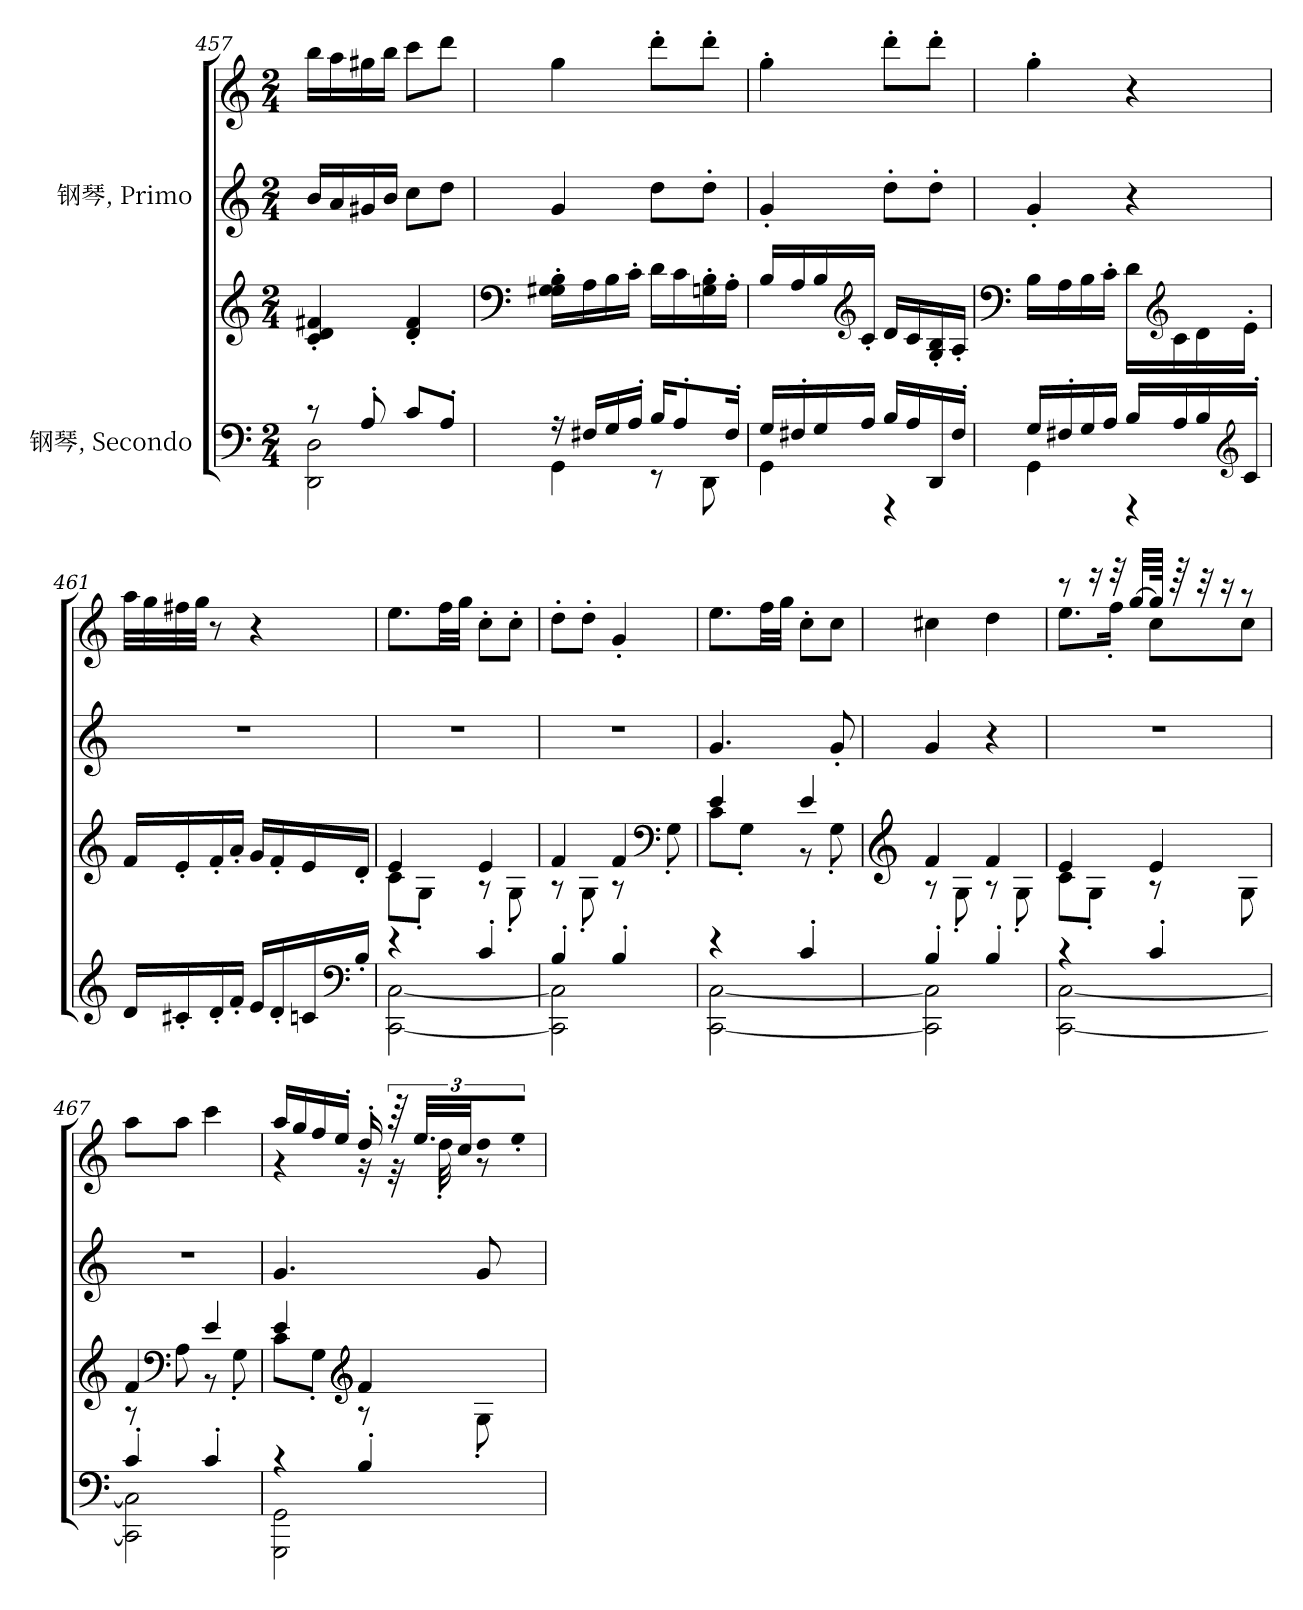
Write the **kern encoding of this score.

**kern	**kern	**kern	**kern
*part2	*part2	*part1	*part1
*staff4	*staff3	*staff2	*staff1
*I"钢琴, Secondo	*	*I"钢琴, Primo	*
*clefF4	*clefG2	*clefG2	*clefG2
*k[]	*k[]	*k[]	*k[]
*M2/4	*M2/4	*M2/4	*M2/4
=457	=457	=457	=457
*^	*	*	*
8r	2DD\ 2D\	4c/' 4d/' 4f#X/'	16b/LL	16bb\LL
.	.	.	16a/	16aa\
8A'/	.	.	16g#X/	16gg#X\
.	.	.	16b/JJ	16bb\JJ
8c/L	.	4d/' 4f#/'	8cc\L	8ccc\L
8A'/J	.	.	8dd\J	8ddd\J
=458	=458	=458	=458	=458
*	*	*clefF4	*	*
16r	4GG\	16G\' 16G#X\' 16B\'LL	4g/	4gg\
16F#X/LL	.	16A\	.	.
16G/	.	16B\	.	.
16A'/JJ	.	16c'\JJ	.	.
16B/KL	8r	16d\LL	8dd\L	8ddd'\L
8A'/	.	16c\	.	.
.	8DD\	16Gn\' 16B\'	8dd'\J	8ddd'\J
16F#'/Jk	.	16A'\JJ	.	.
=459	=459	=459	=459	=459
16G/LL	4GG\	16B/LL	4g'/	4gg'\
16F#X'/	.	16A/	.	.
16G/	.	16B/	.	.
*	*	*clefG2	*	*
16A/JJ	.	16c'/JJ	.	.
16B/LL	4r	16d/LL	8dd'\L	8ddd'\L
16A/	.	16c/	.	.
16DD/	.	16G/' 16B/'	8dd'\J	8ddd'\J
16F#'/JJ	.	16A'/JJ	.	.
!!LO:LB:g=z
=460	=460	=460	=460	=460
*	*	*clefF4	*	*
16G/LL	4GG\	16B\LL	4g'/	4gg'\
16F#X'/	.	16A\	.	.
16G/	.	16B\	.	.
16A/JJ	.	16c'\JJ	.	.
16B/LL	4r	16d\LL	4r	4r
*	*	*clefG2	*	*
16A/	.	16c\	.	.
16B/	.	16d\	.	.
*clefG2	*	*	*	*
16c'/JJ	.	16e'\JJ	.	.
*v	*v	*	*	*
=461	=461	=461	=461
16d/LL	16f/LL	2r	32aa\LLL
.	.	.	32gg\
16c#X'/	16e'/	.	32ff#X\
.	.	.	32gg\JJJ
16d'/	16f'/	.	8r
16f'/JJ	16a'/JJ	.	.
16e/LL	16g/LL	.	4r
16d'/	16f'/	.	.
16cn/	16e/	.	.
*clefF4	*	*	*
16B'/JJ	16d'/JJ	.	.
=462	=462	=462	=462
*^	*^	*	*
4r	[2CC\ [2C\	4e/	8c\L	2r	8.ee\L
.	.	.	8G'\J	.	.
.	.	.	.	.	32ff\LL
.	.	.	.	.	32gg\JJJ
4c'/	.	4e/	8r	.	8cc'\L
.	.	.	8G'\	.	8cc'\J
=463	=463	=463	=463	=463	=463
4B'/	2CC\] 2C\]	4f/	8r	2r	8dd'\L
.	.	.	8G'\	.	8dd'\J
4B'/	.	4f/	8r	.	4g'/
*	*	*clefF4	*	*	*
.	.	.	8G'\	.	.
!!LO:LB:g=z
=464	=464	=464	=464	=464	=464
4r	[2CC\ [2C\	4e/	8c\L	4.g/	8.ee\L
.	.	.	8G'\J	.	.
.	.	.	.	.	32ff\LL
.	.	.	.	.	32gg\JJJ
4c'/	.	4e/	8r	.	8cc'\L
.	.	.	8G'\	8g'/	8cc\J
=465	=465	=465	=465	=465	=465
*	*	*clefG2	*	*	*
4B'/	2CC\] 2C\]	4f/	8r	4g/	4cc#X\
.	.	.	8G'\	.	.
4B'/	.	4f/	8r	4r	4dd\
.	.	.	8G'\	.	.
=466	=466	=466	=466	=466	=466
*	*	*	*	*	*^
4r	[2CC\ [2C\	4e/	8c\L	2r	8r	8.ee\L
.	.	.	8G'\J	.	16r	.
.	.	.	.	.	32r	16ff'\Jk
.	.	.	.	.	[32gg/LLL	.
4c'/	.	4e/	8r	.	64gg/JJJk]	8cc\L
.	.	.	.	.	64r	.
.	.	.	.	.	32r	.
.	.	.	.	.	16r	.
.	.	.	8G\	.	8r	8cc\J
*	*	*	*	*	*v	*v
=467	=467	=467	=467	=467	=467
4c'/	2CC\] 2C\]	4f/	8r	2r	8aa\L
*	*	*clefF4	*	*	*
.	.	.	8A\	.	8aa\J
4c'/	.	4e/	8r	.	4ccc\
.	.	.	8G'\	.	.
!!LO:PB:g=z
=468	=468	=468	=468	=468	=468
*	*	*	*	*	*^
4r	2GGG\ 2GG\	4e/	8c\L	4.g/	16aa/LL	4r
.	.	.	.	.	16gg/	.
.	.	.	8G'\J	.	16ff/	.
.	.	.	.	.	16ee'/JJ	.
*	*	*clefG2	*	*	*	*
4B'/	.	4f/	8r	.	16dd'/	16r
.	.	.	.	.	96r	32r
.	.	.	.	.	48.ee/LLL	.
.	.	.	.	.	.	32dd'\
.	.	.	.	.	48cc/J	.
.	.	.	8G'\	8g/	16dd/	8r
.	.	.	.	.	16ee'/JJ	.
*v	*v	*	*	*	*v	*v
*	*v	*v	*	*
=	=	=	=
*-	*-	*-	*-
